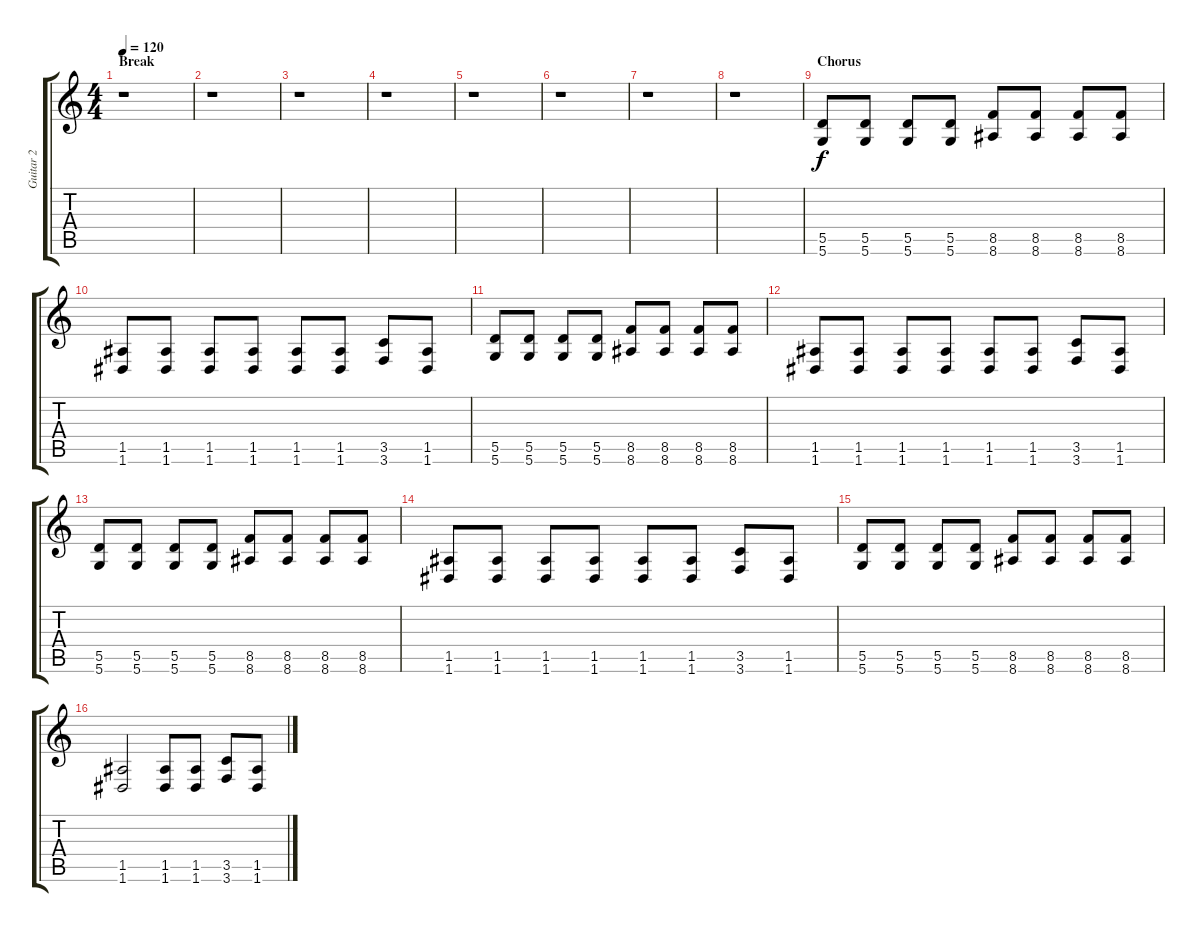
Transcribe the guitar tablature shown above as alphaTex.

\track ("Guitar 2" "Guitar 2") {instrument distortionguitar}
\staff {score tabs}
\tuning (E4 B3 G3 D3 A2 D2) {hide}
\ts (4 4)
\section ("" "Break")
\tempo 120
\clef g2
\ks c
r.1{dy f} |
r.1 |
r.1 |
r.1 |
r.1 |
r.1 |
r.1 |
r.1 |
\section ("" "Chorus")
(5.5 5.6).8 (5.5 5.6).8 (5.5 5.6).8 (5.5 5.6).8 (8.5 8.6).8 (8.5 8.6).8 (8.5 8.6).8 (8.5 8.6).8 |
(1.5 1.6).8 (1.5 1.6).8 (1.5 1.6).8 (1.5 1.6).8 (1.5 1.6).8 (1.5 1.6).8 (3.5 3.6).8 (1.5 1.6).8 |
(5.5 5.6).8 (5.5 5.6).8 (5.5 5.6).8 (5.5 5.6).8 (8.5 8.6).8 (8.5 8.6).8 (8.5 8.6).8 (8.5 8.6).8 |
(1.5 1.6).8 (1.5 1.6).8 (1.5 1.6).8 (1.5 1.6).8 (1.5 1.6).8 (1.5 1.6).8 (3.5 3.6).8 (1.5 1.6).8 |
(5.5 5.6).8 (5.5 5.6).8 (5.5 5.6).8 (5.5 5.6).8 (8.5 8.6).8 (8.5 8.6).8 (8.5 8.6).8 (8.5 8.6).8 |
(1.5 1.6).8 (1.5 1.6).8 (1.5 1.6).8 (1.5 1.6).8 (1.5 1.6).8 (1.5 1.6).8 (3.5 3.6).8 (1.5 1.6).8 |
(5.5 5.6).8 (5.5 5.6).8 (5.5 5.6).8 (5.5 5.6).8 (8.5 8.6).8 (8.5 8.6).8 (8.5 8.6).8 (8.5 8.6).8 |
(1.5 1.6).2 (1.5 1.6).8 (1.5 1.6).8 (3.5 3.6).8 (1.5 1.6).8
